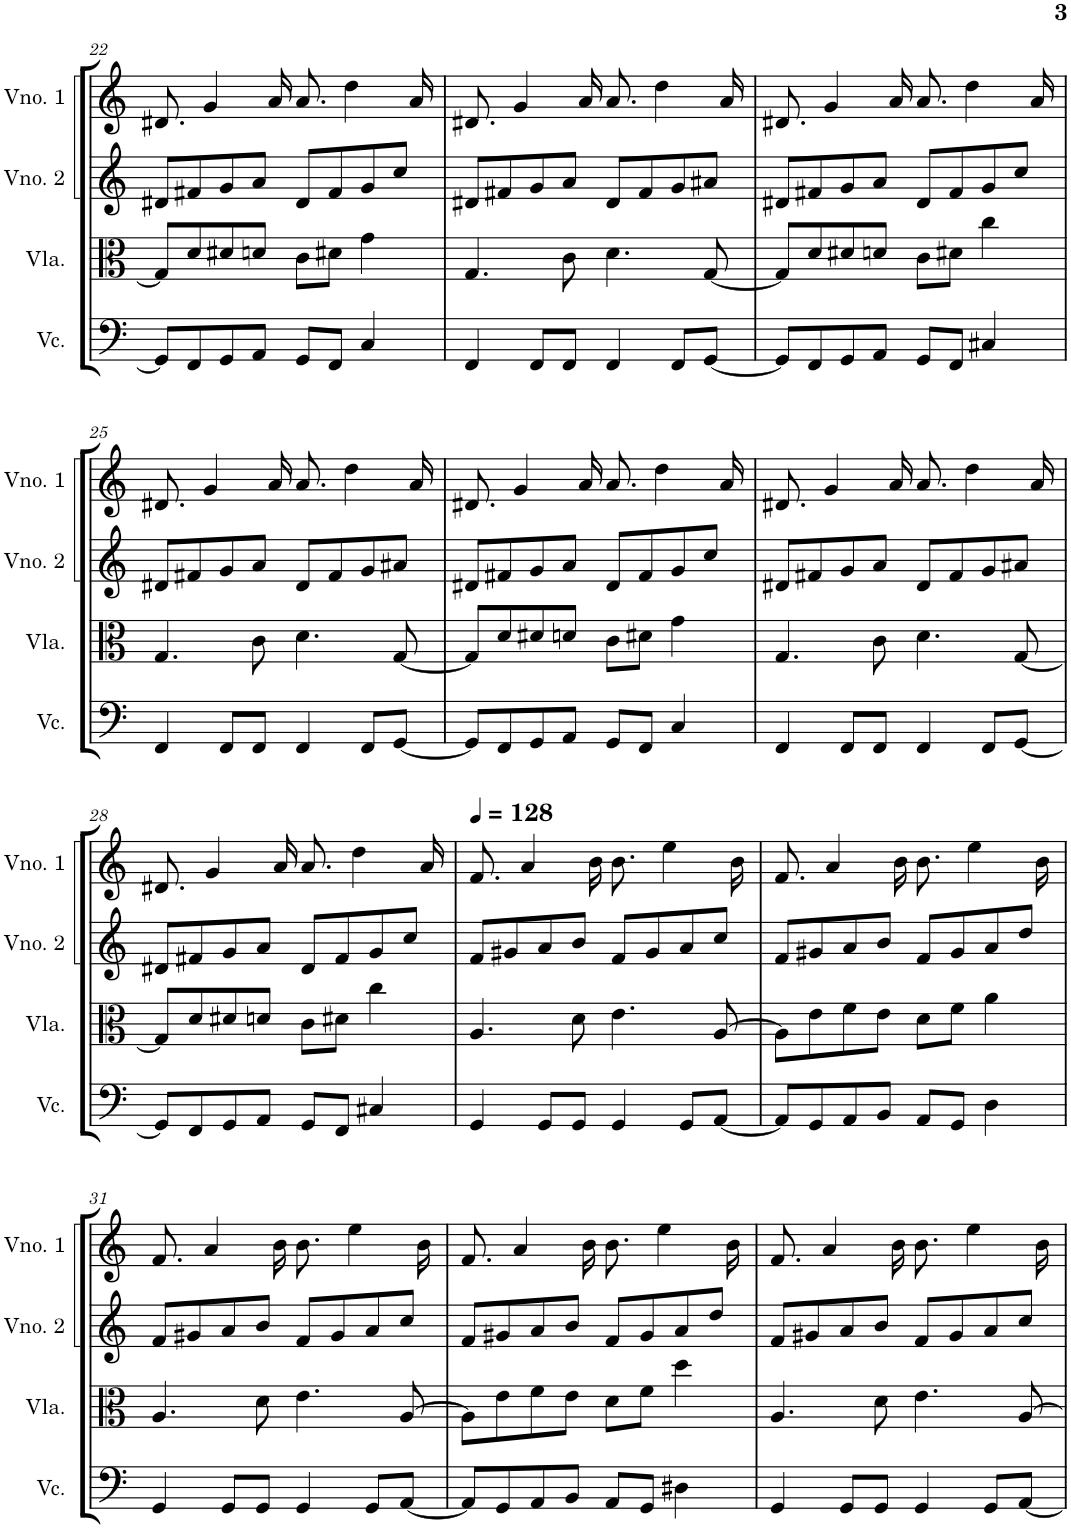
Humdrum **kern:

**kern	**kern	**kern	**kern
*part4	*part3	*part2	*part1
*staff4	*staff3	*staff2	*staff1
*I"Violoncelo	*I"Viola	*I"Violino 2	*I"Violino 1
*I'Vc.	*I'Vla.	*I'Vno. 2	*I'Vno. 1
!!LO:PB:g=z
*clefF4	*clefC3	*clefG2	*clefG2
*k[]	*k[]	*k[]	*k[]
*M4/4	*M4/4	*M4/4	*M4/4
=22	=22	=22	=22
8GG/L]	8G/L]	8d#X/L	8.d#X/
8FF/	8d/	8f#X/	.
.	.	.	4g/
8GG/	8d#X/	8g/	.
8AA/J	8dn/J	8a/J	.
.	.	.	16a/
8GG/L	8c\L	8d#/L	8.a/
8FF/J	8d#X\J	8f#/	.
.	.	.	4dd\
4C/	4g\	8g/	.
.	.	8cc/J	.
.	.	.	16a/
=23	=23	=23	=23
4FF/	4.G/	8d#X/L	8.d#X/
.	.	8f#X/	.
.	.	.	4g/
8FF/L	.	8g/	.
8FF/J	8c\	8a/J	.
.	.	.	16a/
4FF/	4.d\	8d#/L	8.a/
.	.	8f#/	.
.	.	.	4dd\
8FF/L	.	8g/	.
[8GG/J	[8G/	8a#X/J	.
.	.	.	16a/
=24	=24	=24	=24
8GG/L]	8G/L]	8d#X/L	8.d#X/
8FF/	8d/	8f#X/	.
.	.	.	4g/
8GG/	8d#X/	8g/	.
8AA/J	8dn/J	8a/J	.
.	.	.	16a/
8GG/L	8c\L	8d#/L	8.a/
8FF/J	8d#X\J	8f#/	.
.	.	.	4dd\
4C#X/	4cc\	8g/	.
.	.	8cc/J	.
.	.	.	16a/
!!LO:LB:g=z
=25	=25	=25	=25
4FF/	4.G/	8d#X/L	8.d#X/
.	.	8f#X/	.
.	.	.	4g/
8FF/L	.	8g/	.
8FF/J	8c\	8a/J	.
.	.	.	16a/
4FF/	4.d\	8d#/L	8.a/
.	.	8f#/	.
.	.	.	4dd\
8FF/L	.	8g/	.
[8GG/J	[8G/	8a#X/J	.
.	.	.	16a/
=26	=26	=26	=26
8GG/L]	8G/L]	8d#X/L	8.d#X/
8FF/	8d/	8f#X/	.
.	.	.	4g/
8GG/	8d#X/	8g/	.
8AA/J	8dn/J	8a/J	.
.	.	.	16a/
8GG/L	8c\L	8d#/L	8.a/
8FF/J	8d#X\J	8f#/	.
.	.	.	4dd\
4C/	4g\	8g/	.
.	.	8cc/J	.
.	.	.	16a/
=27	=27	=27	=27
4FF/	4.G/	8d#X/L	8.d#X/
.	.	8f#X/	.
.	.	.	4g/
8FF/L	.	8g/	.
8FF/J	8c\	8a/J	.
.	.	.	16a/
4FF/	4.d\	8d#/L	8.a/
.	.	8f#/	.
.	.	.	4dd\
8FF/L	.	8g/	.
[8GG/J	[8G/	8a#X/J	.
.	.	.	16a/
!!LO:LB:g=z
=28	=28	=28	=28
8GG/L]	8G/L]	8d#X/L	8.d#X/
8FF/	8d/	8f#X/	.
.	.	.	4g/
8GG/	8d#X/	8g/	.
8AA/J	8dn/J	8a/J	.
.	.	.	16a/
8GG/L	8c\L	8d#/L	8.a/
8FF/J	8d#X\J	8f#/	.
.	.	.	4dd\
4C#X/	4cc\	8g/	.
.	.	8cc/J	.
.	.	.	16a/
=29	=29	=29	=29
*	*	*	*MM128
4GG/	4.A/	8f/L	8.f/
.	.	8g#X/	.
.	.	.	4a/
8GG/L	.	8a/	.
8GG/J	8d\	8b/J	.
.	.	.	16b\
4GG/	4.e\	8f/L	8.b\
.	.	8g#/	.
.	.	.	4ee\
8GG/L	.	8a/	.
[8AA/J	[8A/	8cc/J	.
.	.	.	16b\
=30	=30	=30	=30
8AA/L]	8A\L]	8f/L	8.f/
8GG/	8e\	8g#X/	.
.	.	.	4a/
8AA/	8f\	8a/	.
8BB/J	8e\J	8b/J	.
.	.	.	16b\
8AA/L	8d\L	8f/L	8.b\
8GG/J	8f\J	8g#/	.
.	.	.	4ee\
4D\	4a\	8a/	.
.	.	8dd/J	.
.	.	.	16b\
!!LO:LB:g=z
=31	=31	=31	=31
4GG/	4.A/	8f/L	8.f/
.	.	8g#X/	.
.	.	.	4a/
8GG/L	.	8a/	.
8GG/J	8d\	8b/J	.
.	.	.	16b\
4GG/	4.e\	8f/L	8.b\
.	.	8g#/	.
.	.	.	4ee\
8GG/L	.	8a/	.
[8AA/J	[8A/	8cc/J	.
.	.	.	16b\
=32	=32	=32	=32
8AA/L]	8A\L]	8f/L	8.f/
8GG/	8e\	8g#X/	.
.	.	.	4a/
8AA/	8f\	8a/	.
8BB/J	8e\J	8b/J	.
.	.	.	16b\
8AA/L	8d\L	8f/L	8.b\
8GG/J	8f\J	8g#/	.
.	.	.	4ee\
4D#X\	4dd\	8a/	.
.	.	8dd/J	.
.	.	.	16b\
=33	=33	=33	=33
4GG/	4.A/	8f/L	8.f/
.	.	8g#X/	.
.	.	.	4a/
8GG/L	.	8a/	.
8GG/J	8d\	8b/J	.
.	.	.	16b\
4GG/	4.e\	8f/L	8.b\
.	.	8g#/	.
.	.	.	4ee\
8GG/L	.	8a/	.
[8AA/J	[8A/	8cc/J	.
.	.	.	16b\
=	=	=	=
*-	*-	*-	*-
